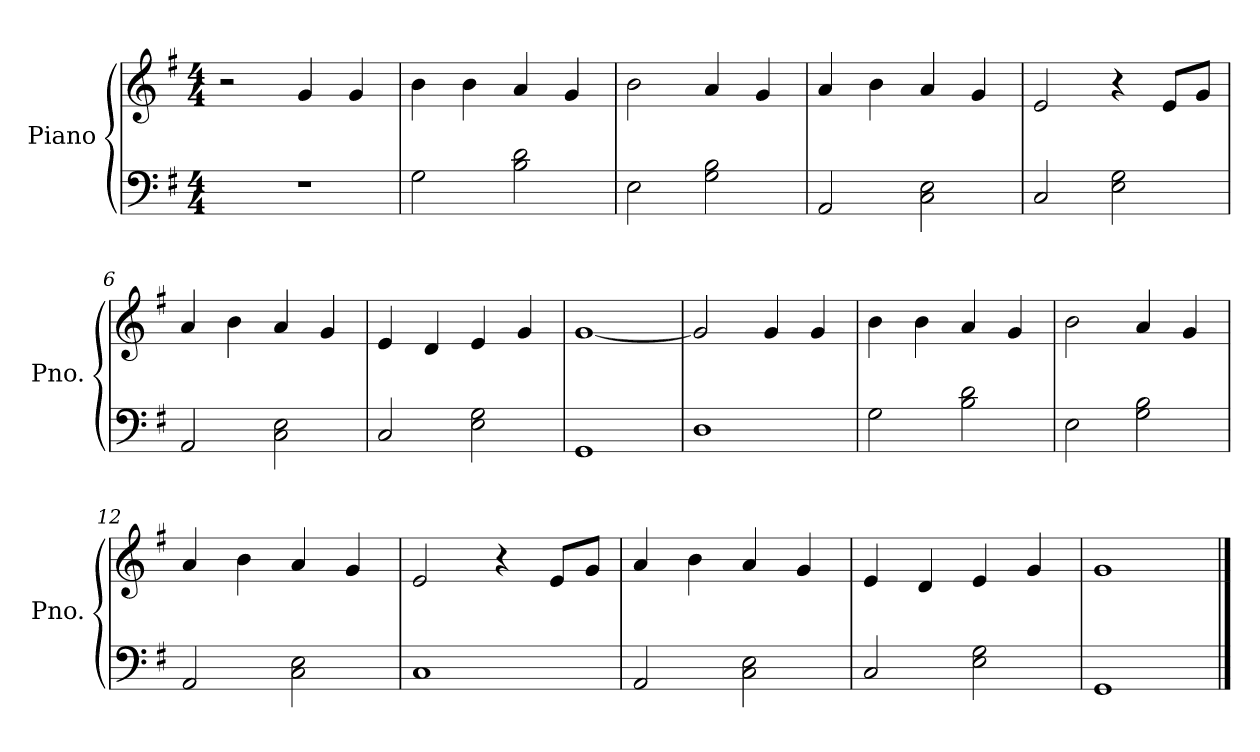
**kern	**kern
*part1	*part1
*staff2	*staff1
*I"Piano	*
*I'Pno.	*
*clefF4	*clefG2
*k[f#]	*k[f#]
*M4/4	*M4/4
=1	=1
1r	2r
.	4g/
.	4g/
=2	=2
2G\	4b\
.	4b\
2B\ 2d\	4a/
.	4g/
=3	=3
2E\	2b\
2G\ 2B\	4a/
.	4g/
=4	=4
2AA/	4a/
.	4b\
2C\ 2E\	4a/
.	4g/
!!LO:LB:g=z
=5	=5
2C/	2e/
2E\ 2G\	4r
.	8e/L
.	8g/J
=6	=6
2AA/	4a/
.	4b\
2C\ 2E\	4a/
.	4g/
=7	=7
2C/	4e/
.	4d/
2E\ 2G\	4e/
.	4g/
=8	=8
1GG	[1g
!!LO:LB:g=z
=9	=9
1D	2g/]
.	4g/
.	4g/
=10	=10
2G\	4b\
.	4b\
2B\ 2d\	4a/
.	4g/
=11	=11
2E\	2b\
2G\ 2B\	4a/
.	4g/
=12	=12
2AA/	4a/
.	4b\
2C\ 2E\	4a/
.	4g/
!!LO:LB:g=z
=13	=13
1C	2e/
.	4r
.	8e/L
.	8g/J
=14	=14
2AA/	4a/
.	4b\
2C\ 2E\	4a/
.	4g/
=15	=15
2C/	4e/
.	4d/
2E\ 2G\	4e/
.	4g/
=16	=16
1GG	1g
==	==
*-	*-
